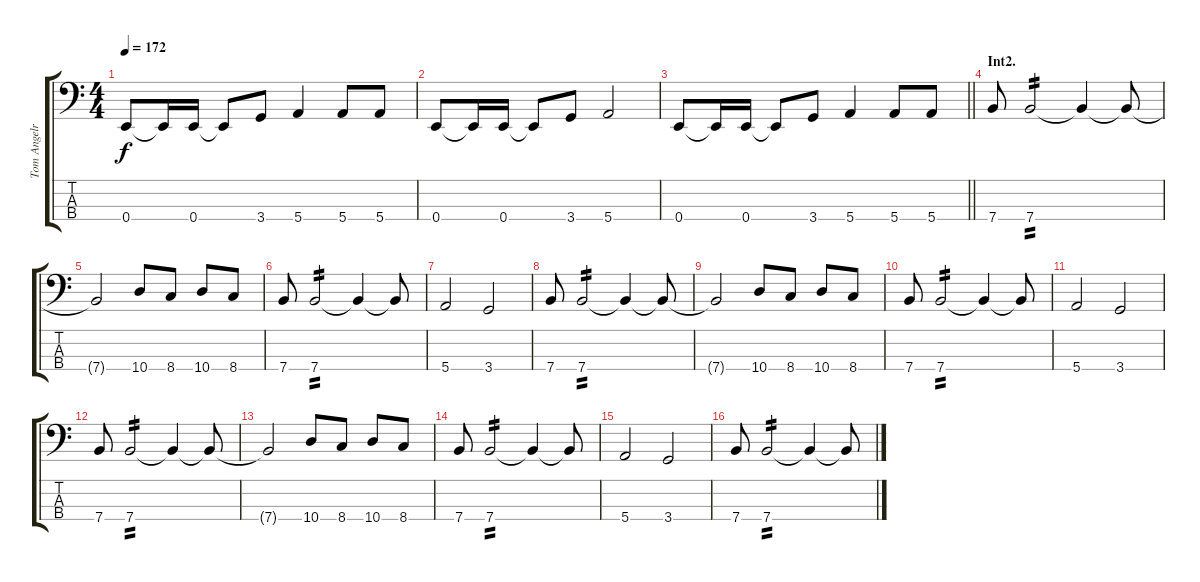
\track ("Tom Angelripper" "Tom Angelr") {instrument electricbasspick}
\staff {score tabs}
\tuning (G2 D2 A1 E1) {hide}
\ts (4 4)
\tempo 172
\clef f4
\ks c
0.4.8{dy f} 0.4{t}.16 0.4.16 0.4{t}.8 3.4.8 5.4.4 5.4.8 5.4.8 |
0.4.8 0.4{t}.16 0.4.16 0.4{t}.8 3.4.8 5.4.2 |
\barLineRight lightlight
0.4.8 0.4{t}.16 0.4.16 0.4{t}.8 3.4.8 5.4.4 5.4.8 5.4.8 |
\section ("" "Int2.")
7.4.8 7.4.2{tp 2} 7.4{t}.4 7.4{t}.8 |
7.4{t}.2 10.4.8 8.4.8 10.4.8 8.4.8 |
7.4.8 7.4.2{tp 2} 7.4{t}.4 7.4{t}.8 |
5.4.2 3.4.2 |
7.4.8 7.4.2{tp 2} 7.4{t}.4 7.4{t}.8 |
7.4{t}.2 10.4.8 8.4.8 10.4.8 8.4.8 |
7.4.8 7.4.2{tp 2} 7.4{t}.4 7.4{t}.8 |
5.4.2 3.4.2 |
7.4.8 7.4.2{tp 2} 7.4{t}.4 7.4{t}.8 |
7.4{t}.2 10.4.8 8.4.8 10.4.8 8.4.8 |
7.4.8 7.4.2{tp 2} 7.4{t}.4 7.4{t}.8 |
5.4.2 3.4.2 |
7.4.8 7.4.2{tp 2} 7.4{t}.4 7.4{t}.8
